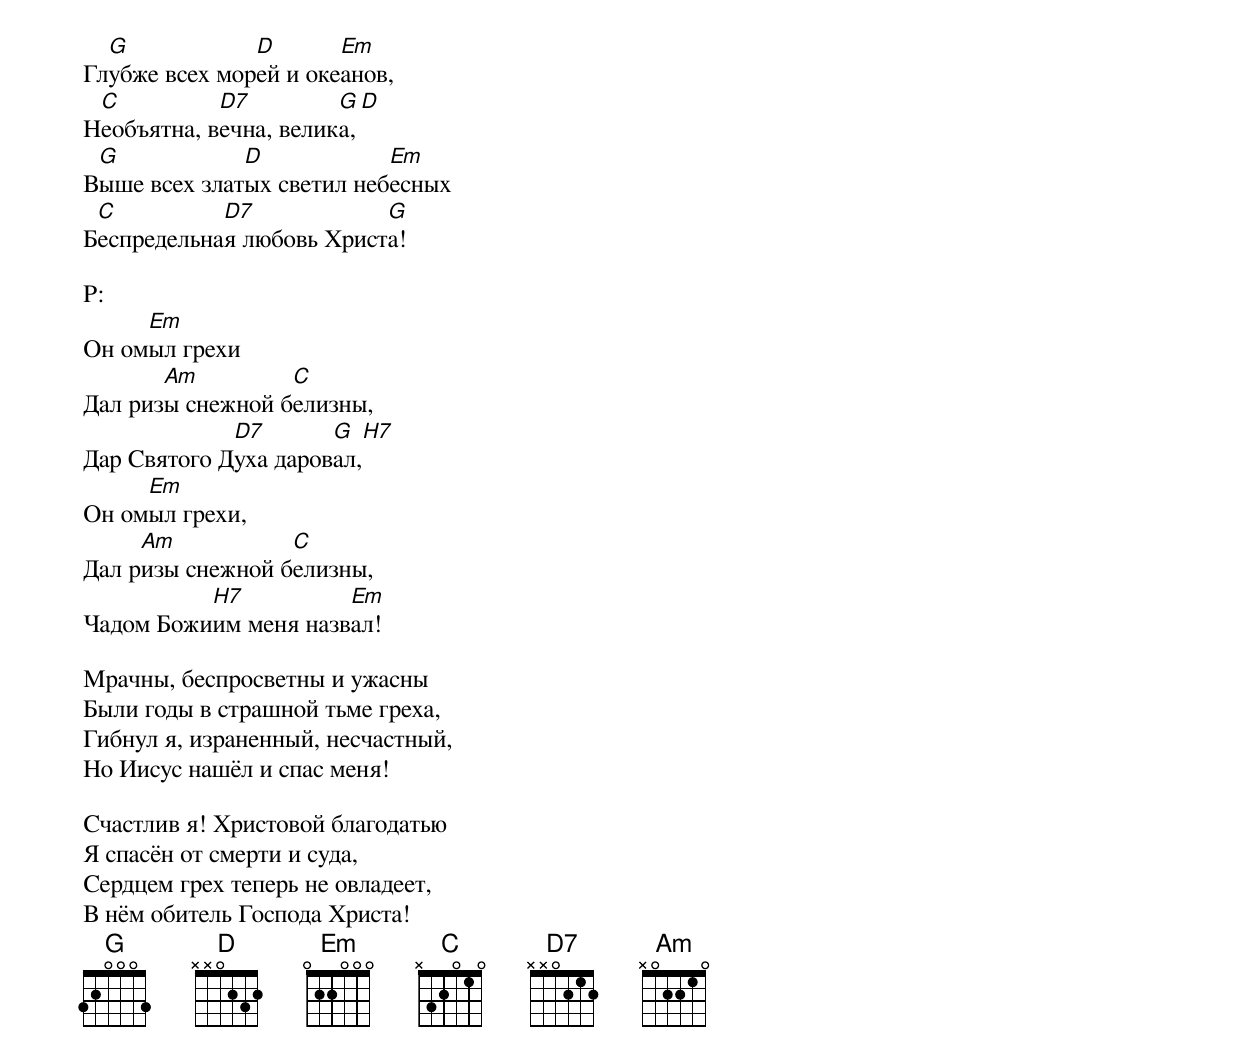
Гл[G]убже всех мор[D]ей и оке[Em]анов,
Н[C]еобъятна, в[D7]ечна, велик[G]а,[D]
В[G]ыше всех злат[D]ых светил неб[Em]есных
Б[C]еспредельна[D7]я любовь Христ[G]а!

P:
Он ом[Em]ыл грехи
Дал риз[Am]ы снежной б[C]елизны,
Дар Святого Д[D7]уха даров[G]ал,[H7]
Он ом[Em]ыл грехи,
Дал р[Am]изы снежной б[C]елизны,
Чадом Божи[H7]им меня назв[Em]ал!

Мрачны, беспросветны и ужасны
Были годы в страшной тьме греха,
Гибнул я, израненный, несчастный,
Но Иисус нашёл и спас меня!

Счастлив я! Христовой благодатью
Я спасён от смерти и суда,
Сердцем грех теперь не овладеет,
В нём обитель Господа Христа!
